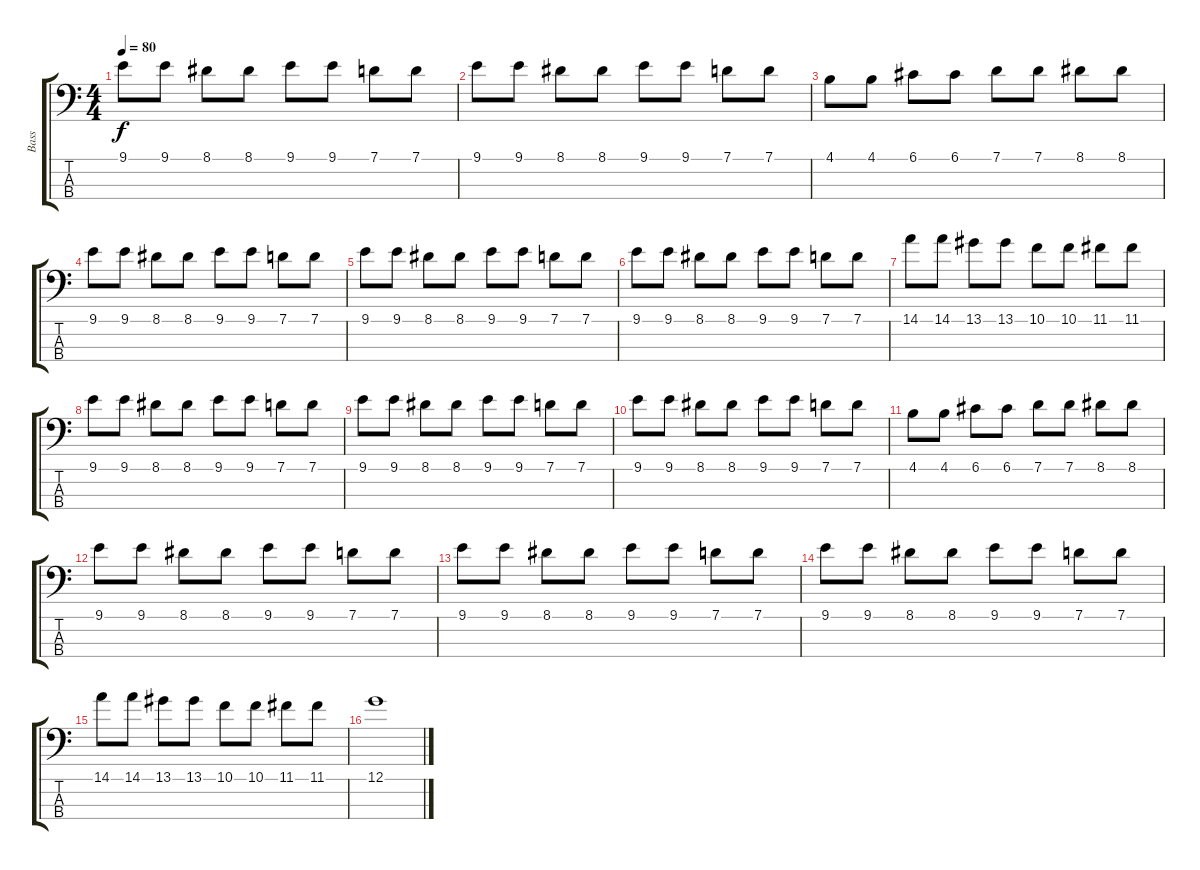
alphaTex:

\track ("Bass" "Bass") {instrument electricbassfinger}
\staff {score tabs}
\tuning (G2 D2 A1 E1) {hide}
\ts (4 4)
\tempo 80
\clef f4
\ks c
9.1.8{dy f} 9.1.8 8.1.8 8.1.8 9.1.8 9.1.8 7.1.8 7.1.8 |
9.1.8 9.1.8 8.1.8 8.1.8 9.1.8 9.1.8 7.1.8 7.1.8 |
4.1.8 4.1.8 6.1.8 6.1.8 7.1.8 7.1.8 8.1.8 8.1.8 |
9.1.8 9.1.8 8.1.8 8.1.8 9.1.8 9.1.8 7.1.8 7.1.8 |
9.1.8 9.1.8 8.1.8 8.1.8 9.1.8 9.1.8 7.1.8 7.1.8 |
9.1.8 9.1.8 8.1.8 8.1.8 9.1.8 9.1.8 7.1.8 7.1.8 |
14.1.8 14.1.8 13.1.8 13.1.8 10.1.8 10.1.8 11.1.8 11.1.8 |
9.1.8 9.1.8 8.1.8 8.1.8 9.1.8 9.1.8 7.1.8 7.1.8 |
9.1.8 9.1.8 8.1.8 8.1.8 9.1.8 9.1.8 7.1.8 7.1.8 |
9.1.8 9.1.8 8.1.8 8.1.8 9.1.8 9.1.8 7.1.8 7.1.8 |
4.1.8 4.1.8 6.1.8 6.1.8 7.1.8 7.1.8 8.1.8 8.1.8 |
9.1.8 9.1.8 8.1.8 8.1.8 9.1.8 9.1.8 7.1.8 7.1.8 |
9.1.8 9.1.8 8.1.8 8.1.8 9.1.8 9.1.8 7.1.8 7.1.8 |
9.1.8 9.1.8 8.1.8 8.1.8 9.1.8 9.1.8 7.1.8 7.1.8 |
14.1.8 14.1.8 13.1.8 13.1.8 10.1.8 10.1.8 11.1.8 11.1.8 |
12.1.1
